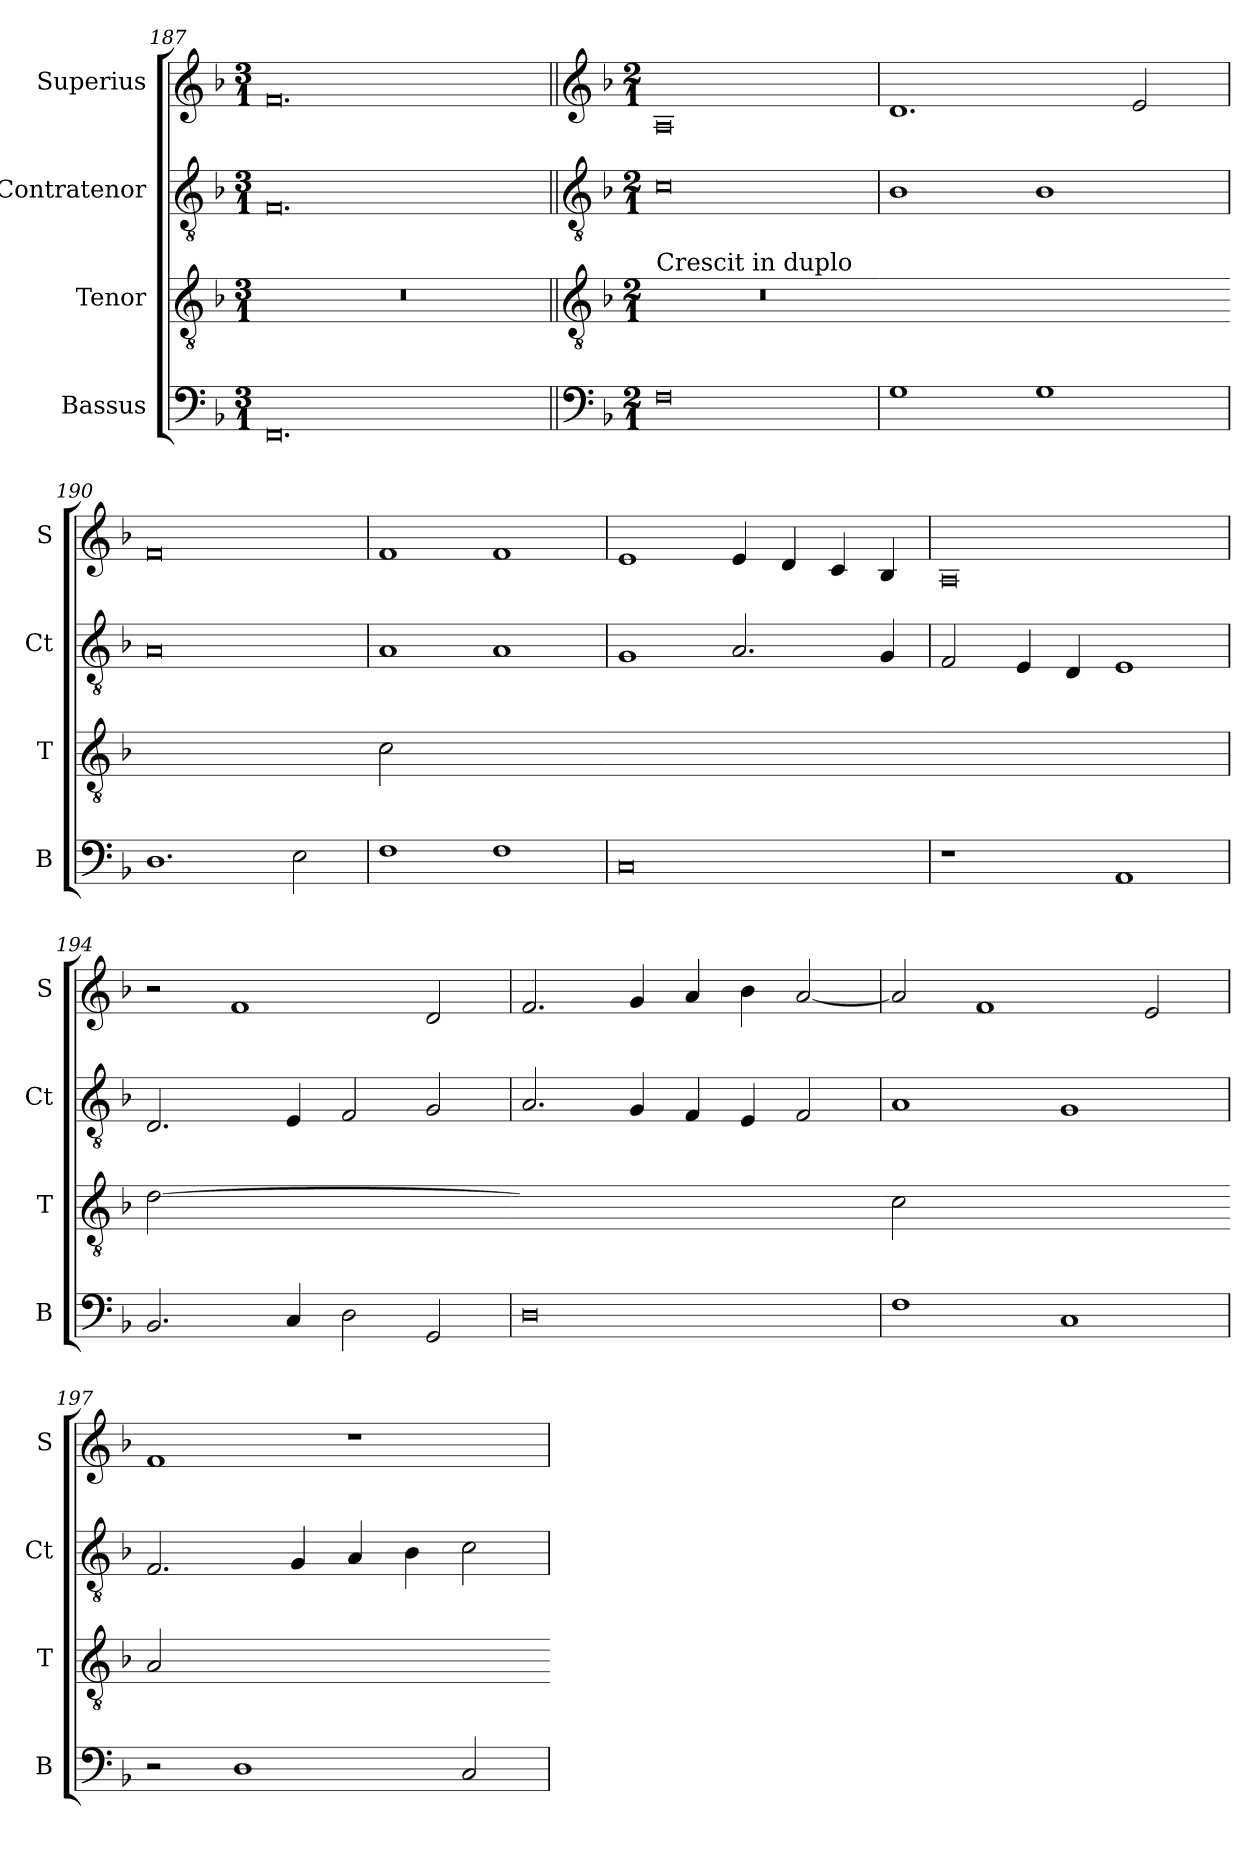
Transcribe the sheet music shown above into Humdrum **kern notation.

**kern	**kern	**kern	**kern
*part4	*part3	*part2	*part1
*staff4	*staff3	*staff2	*staff1
*I"Bassus	*I"Tenor	*I"Contratenor	*I"Superius
*I'B	*I'T	*I'Ct	*I'S
*clefF4	*clefGv2	*clefGv2	*clefG2
*k[b-]	*k[b-]	*k[b-]	*k[b-]
*M3/1	*M3/1	*M3/1	*M3/1
=187	=187	=187	=187
0.FF	0.r	0.F	0.f
!!LO:LB:g=z
=188||	=188||	=188||	=188||
*clefF4	*clefGv2	*clefGv2	*clefG2
*k[b-]	*k[b-]	*k[b-]	*k[b-]
*M2/1	*M2/1	*M2/1	*M2/1
!	!LO:TX:a:t=Crescit in duplo	!	!
!	!LO:N:vis=1.	!	!
0F	0r	0c	0A
=189	=189-	=189	=189
!	!LO:N:vis=2	!	!
1G	0ryy	1B-	1.d
1G	.	1B-	.
.	.	.	2e
=190	=190-	=190	=190
!	!LO:N:vis=2	!	!
1.D	0ryy	0A	0f
2E	.	.	.
=191	=191-	=191	=191
!	!LO:N:vis=2	!	!
1F	[y0c	1A	1f
1F	.	1A	1f
=192	=192-	=192	=192
!	!LO:N:vis=2	!	!
0C	0cyy_	1G	1e
.	.	2.A	4e
.	.	.	4d
.	.	.	4c
.	.	4G	4B-
=193	=193-	=193	=193
!	!LO:N:vis=2	!	!
1r	0cyy]	2F	0A
.	.	4E	.
.	.	4D	.
1AA	.	1E	.
=194	=194	=194	=194
!	!LO:N:vis=2	!	!
2.BB-	[0d	2.D	2r
.	.	.	1f
4C	.	4E	.
2D	.	2F	.
2GG	.	2G	2d
=195	=195-	=195	=195
!	!LO:N:vis=2	!	!
0D	0dyy]	2.A	2.f
.	.	4G	4g
.	.	4F	4a
.	.	4E	4b-
.	.	2F	[2a
=196	=196-	=196	=196
!	!LO:N:vis=2	!	!
1F	0c	1A	2a]
.	.	.	1f
1C	.	1G	.
.	.	.	2e
=197	=197-	=197	=197
!	!LO:N:vis=2	!	!
2r	0A	2.F	1f
1D	.	.	.
.	.	4G	.
.	.	4A	1r
.	.	4B-	.
2C	.	2c	.
=	=-	=	=
*-	*-	*-	*-
